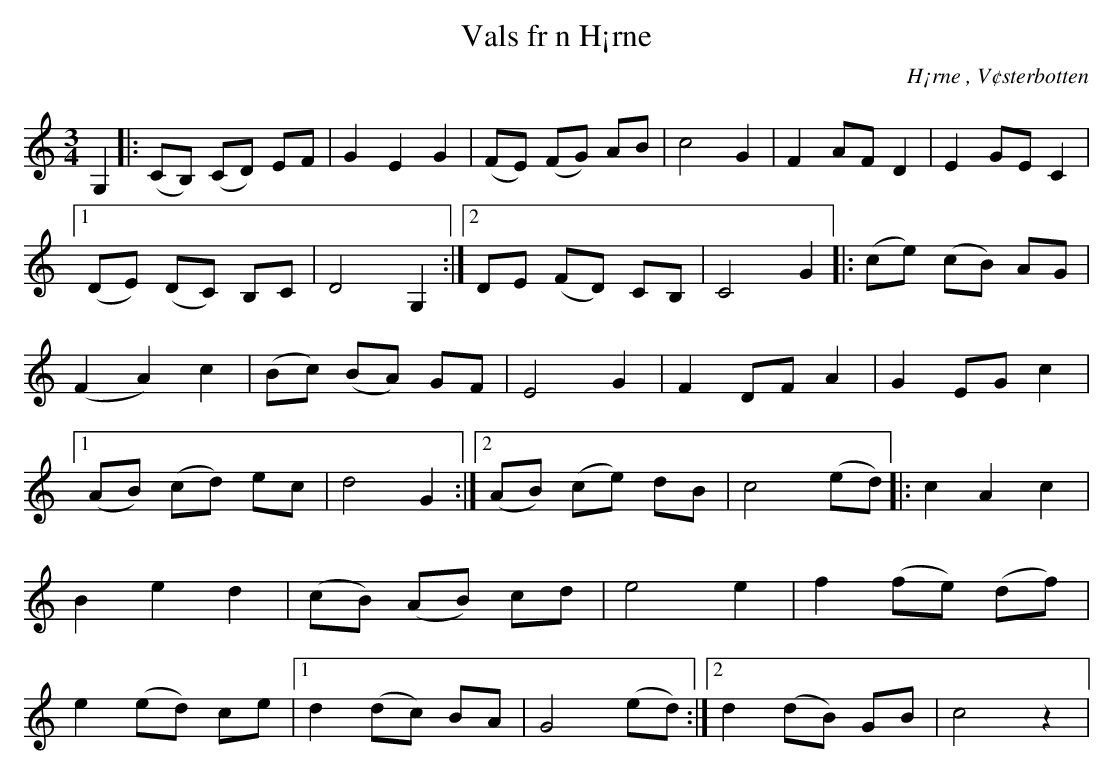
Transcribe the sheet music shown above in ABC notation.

X:1
T:Vals fr n H¡rne
O:H¡rne , V¢sterbotten
M:3/4
L:1/8
K:C
G,2|: (CB,) (CD) EF| G2 E2 G2 | (FE) (FG) AB | c4 G2 | F2 AF D2 | E2 GE C2 |1 (DE) (DC) B,C | D4 G,2:|2 DE (FD) CB,|C4 G2|: (ce) (cB) AG | (F2 A2) c2 | (Bc) (BA) GF | E4 G2 | F2 DF A2 | G2 EG c2 |1 (AB) (cd) ec | d4 G2 :|2 (AB) (ce) dB | c4 (ed) |: c2 A2 c2 | B2 e2 d2| (cB) (AB) cd | e4 e2| f2 (fe) (df)| e2 (ed) ce|1 d2 (dc) BA | G4 (ed) :|2 d2 (dB) GB | c4 z2|
